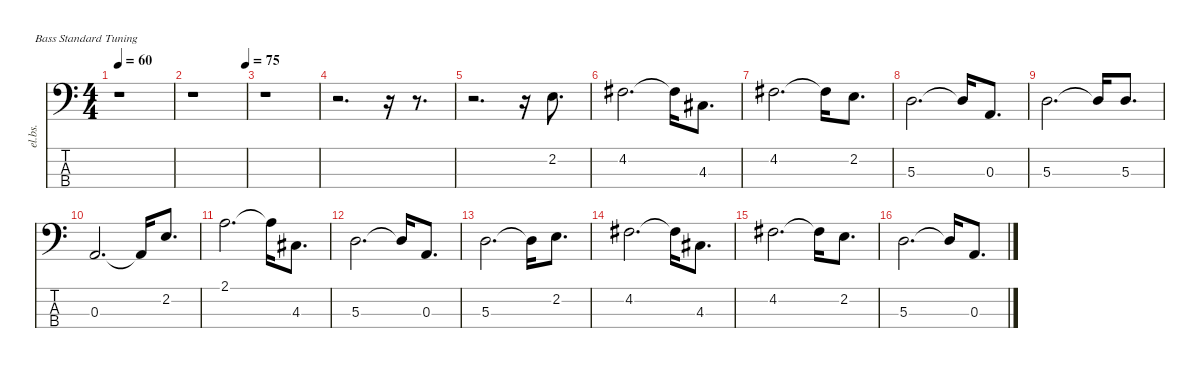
\defaultSystemsLayout 4
\hideDynamics
\bracketExtendMode nobrackets
\otherSystemsTrackNameOrientation horizontal
\track ("Bass" "el.bs.") {instrument electricbassfinger}
\staff {score tabs}
\tuning (G2 D2 A1 E1)
\ts (4 4)
\beaming (8 2 2 2 2)
\tempo 60
\clef f4
\ks c
r.1{dy ff instrument electricbassfinger beam Down} |
\tempo (75 1)
r.1{beam Down} |
r.1{beam Down} |
r.2{d beam Down} r.16{beam Down} r.8{d beam Down} |
r.2{d beam Down} r.16{beam Down} 2.2.8{d beam Down} |
4.2{acc #}.2{d beam Down} 4.2{t acc #}.16{dy f beam Down} 4.3{acc #}.8{d beam Down} |
4.2{acc #}.2{d dy fff beam Down} 4.2{t acc #}.16{dy f beam Down} 2.2.8{d dy fff beam Down} |
5.3.2{d dy f beam Down} 5.3{t}.16{beam Up} 0.3.8{d beam Up} |
5.3.2{d beam Down} 5.3{t}.16{beam Up} 5.3.8{d beam Up} |
0.3.2{d beam Up} 0.3{t}.16{beam Up} 2.2.8{d dy ff beam Up} |
2.1.2{d dy f beam Down} 2.1{t}.16{beam Down} 4.3{acc #}.8{d beam Down} |
5.3.2{d beam Down} 5.3{t}.16{beam Up} 0.3.8{d beam Up} |
5.3.2{d beam Down} 5.3{t}.16{beam Down} 2.2.8{d dy ff beam Down} |
4.2{acc #}.2{d beam Down} 4.2{t acc #}.16{dy f beam Down} 4.3{acc #}.8{d beam Down} |
4.2{acc #}.2{d dy fff beam Down} 4.2{t acc #}.16{dy f beam Down} 2.2.8{d dy fff beam Down} |
5.3.2{d dy f beam Down} 5.3{t}.16{beam Up} 0.3.8{d beam Up}
